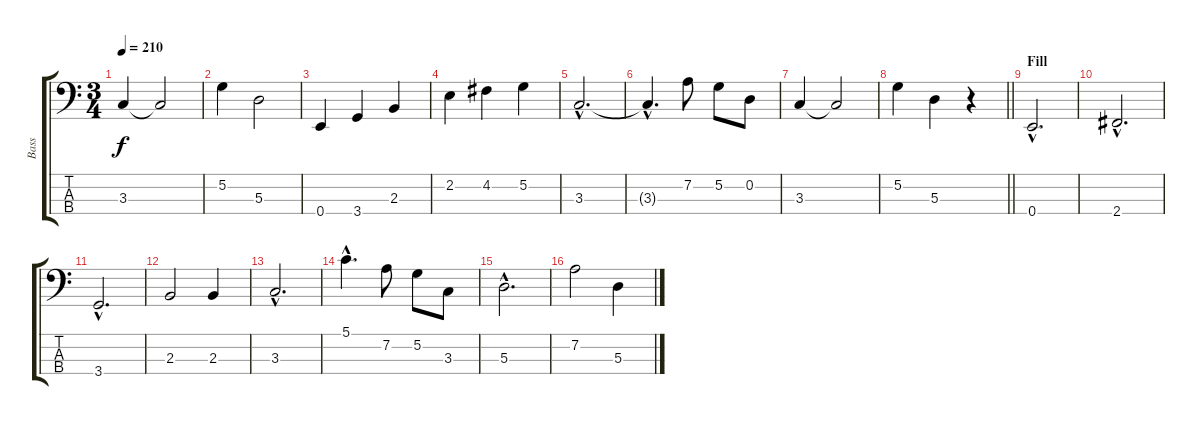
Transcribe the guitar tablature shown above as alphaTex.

\track ("Bass" "Bass") {instrument electricbassfinger}
\staff {score tabs}
\tuning (G2 D2 A1 E1) {hide}
\ts (3 4)
\tempo 210
\clef f4
\ks c
3.3.4{dy f} 3.3{t}.2 |
5.2.4 5.3.2 |
0.4.4 3.4.4 2.3.4 |
2.2.4 4.2.4 5.2.4 |
3.3{hac}.2{d} |
3.3{hac t}.4{d} 7.2.8 5.2.8 0.2.8 |
3.3.4 3.3{t}.2 |
\barLineRight lightlight
5.2.4 5.3.4 r.4 |
\section ("" "Fill")
0.4{hac}.2{d} |
2.4{hac}.2{d} |
3.4{hac}.2{d} |
2.3.2 2.3.4 |
3.3{hac}.2{d} |
5.1{hac}.4{d} 7.2.8 5.2.8 3.3.8 |
5.3{hac}.2{d} |
7.2.2 5.3.4
